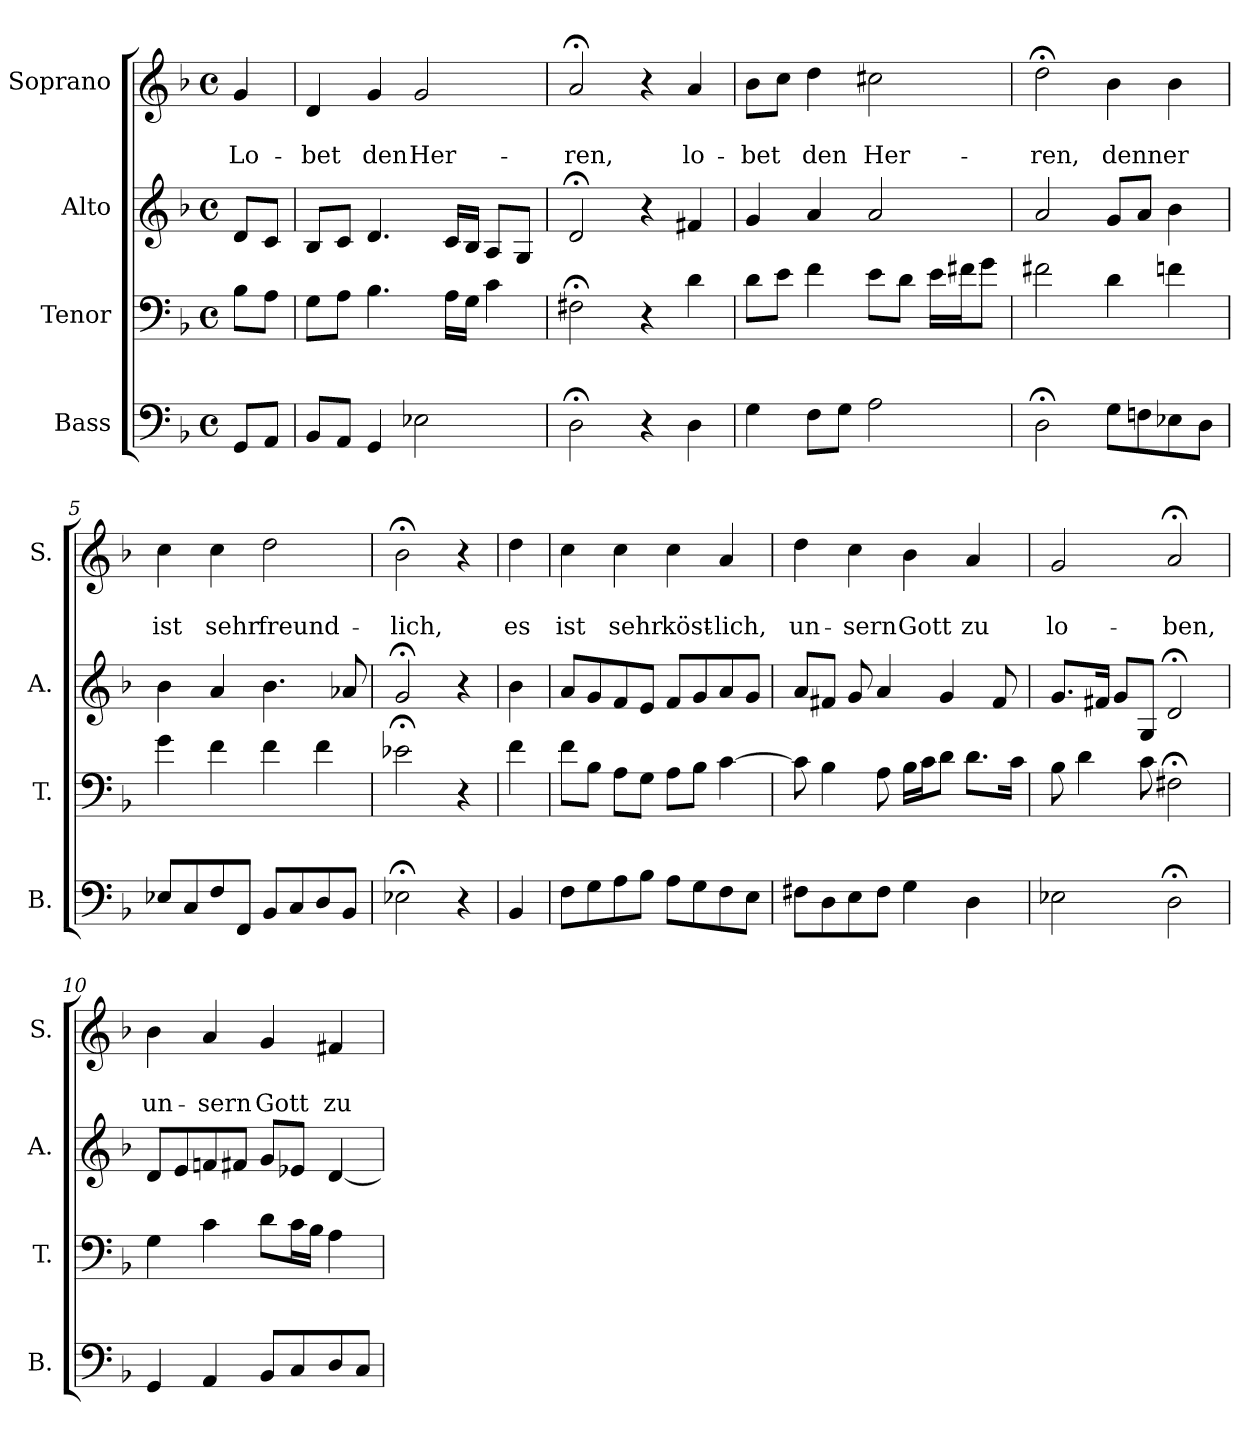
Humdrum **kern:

**kern	**kern	**kern	**kern	**text	**text
*part4	*part3	*part2	*part1	*part1	*part1
*staff4	*staff3	*staff2	*staff1	*staff1	*staff1
*I"Bass	*I"Tenor	*I"Alto	*I"Soprano	*	*
*I'B.	*I'T.	*I'A.	*I'S.	*	*
*clefF4	*clefF4	*clefG2	*clefG2	*	*
*k[b-]	*k[b-]	*k[b-]	*k[b-]	*	*
*F:	*F:	*F:	*d:	*	*
*M4/4	*M4/4	*M4/4	*M4/4	*	*
*met(c)	*met(c)	*met(c)	*met(c)	*	*
=	=	=	=	=	=
8GG/L	8B-\L	8d/L	4g/	.	Lo-
8AA/J	8A\J	8c/J	.	.	.
=1	=1	=1	=1	=1	=1
8BB-/L	8G\L	8B-/L	4d/	.	-bet
8AA/J	8A\J	8c/J	.	.	.
4GG/	4.B-\	4.d/	4g/	.	den
2E-X\	.	.	2g/	.	Her-
.	16A\LL	16c/LL	.	.	.
.	16G\JJ	16B-/JJ	.	.	.
.	4c\	8A/L	.	.	.
.	.	8G/J	.	.	.
=2	=2	=2	=2	=2	=2
2D;<\	2F#X;<\	2d;</	2a;</	.	-ren,
4r	4r	4r	4r	.	.
4D\	4d\	4f#X/	4a/	.	lo-
=3	=3	=3	=3	=3	=3
4G\	8d\L	4g/	8b-\L	.	-bet
.	8e\J	.	8cc\J	.	.
8F\L	4f\	4a/	4dd\	.	den
8G\J	.	.	.	.	.
2A\	8e\L	2a/	2cc#X\	.	Her-
.	8d\J	.	.	.	.
.	16e\LL	.	.	.	.
.	16f#X\J	.	.	.	.
.	8g\J	.	.	.	.
=4	=4	=4	=4	=4	=4
2D;<\	2f#X\	2a/	2dd;<\	.	-ren,
8G\L	4d\	8g/L	4b-\	.	denn
8Fn\	.	8a/J	.	.	.
8E-X\	4fn\	4b-\	4b-\	.	er
8D\J	.	.	.	.	.
=5	=5	=5	=5	=5	=5
8E-X/L	4g\	4b-\	4cc\	.	ist
8C/	.	.	.	.	.
8F/	4f\	4a/	4cc\	.	sehr
8FF/J	.	.	.	.	.
8BB-/L	4f\	4.b-\	2dd\	.	freund-
8C/	.	.	.	.	.
8D/	4f\	.	.	.	.
8BB-/J	.	8a-X/	.	.	.
=6	=6	=6	=6	=6	=6
2E-X;<\	2e-X;<\	2g;</	2b-;<\	.	-lich,
4r	4r	4r	4r	.	.
!!LO:LB:g=z
=6a	=6a	=6a	=6a	=6a	=6a
4BB-/	4f\	4b-\	4dd\	.	es
=7	=7	=7	=7	=7	=7
8F\L	8f\L	8a/L	4cc\	.	ist
8G\	8B-\J	8g/	.	.	.
8A\	8A\L	8f/	4cc\	.	sehr
8B-\J	8G\J	8e/J	.	.	.
8A\L	8A\L	8f/L	4cc\	.	köst-
8G\	8B-\J	8g/	.	.	.
8F\	[4c\	8a/	4a/	.	-lich,
8E\J	.	8g/J	.	.	.
=8	=8	=8	=8	=8	=8
8F#X\L	8c\]	8a/L	4dd\	.	un-
8D\	4B-\	8f#X/J	.	.	.
8E\	.	8g/	4cc\	.	-sern
8F#\J	8A\	4a/	.	.	.
4G\	16B-\LL	.	4b-\	.	Gott
.	16c\J	.	.	.	.
.	8d\J	4g/	.	.	.
4D\	8.d\L	.	4a/	.	zu
.	.	8f#/	.	.	.
.	16c\Jk	.	.	.	.
=9	=9	=9	=9	=9	=9
2E-X\	8B-\	8.g/L	2g/	.	lo-
.	4d\	.	.	.	.
.	.	16f#X/Jk	.	.	.
.	.	8g/L	.	.	.
.	8c\	8G/J	.	.	.
2D;<\	2F#X;<\	2d;</	2a;</	.	-ben,
=10	=10	=10	=10	=10	=10
4GG/	4G\	8d/L	4b-\	.	un-
.	.	8e/	.	.	.
4AA/	4c\	8fn/	4a/	.	-sern
.	.	8f#X/J	.	.	.
8BB-/L	8d\L	8g/L	4g/	.	Gott
8C/	16c\L	8e-X/J	.	.	.
.	16B-\JJ	.	.	.	.
8D/	4A\	[4d/	4f#X/	.	zu
8C/J	.	.	.	.	.
=	=	=	=	=	=
*-	*-	*-	*-	*-	*-
